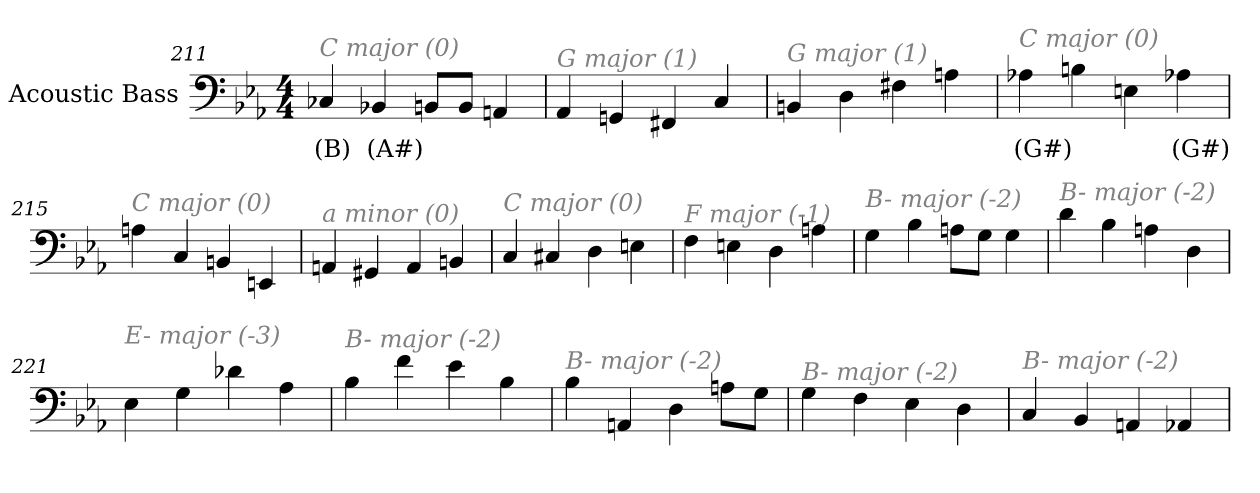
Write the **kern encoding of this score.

**kern	**text
*part1	*part1
*staff1	*staff1
*I"Acoustic Bass	*
*clefF4	*
*ITrd7c12	*
*k[b-e-a-]	*
*E-:	*
*M4/4	*
=211	=211
!LO:TX:i:color=#808080:t=C major (0)	!
4CC-Xi	(B)
4BBB-Xj	(A#)
8BBBL	.
8BBBJ	.
4AAAn	.
=212	=212
!LO:TX:i:color=#808080:t=G major (1)	!
4AAA-	.
4GGGn	.
4FFF#X	.
4CC	.
=213	=213
!LO:TX:i:color=#808080:t=G major (1)	!
4BBBn	.
4DD	.
4FF#X	.
4AAn	.
=214	=214
!LO:TX:i:color=#808080:t=C major (0)	!
4AA-Xj	(G#)
4BBn	.
4EEn	.
4AA-Xj	(G#)
=215	=215
!LO:TX:i:color=#808080:t=C major (0)	!
4AAn	.
4CC	.
4BBBn	.
4EEEn	.
=216	=216
!LO:TX:i:color=#808080:t=a minor (0)	!
4AAAn	.
4GGG#X	.
4AAA	.
4BBBn	.
=217	=217
!LO:TX:i:color=#808080:t=C major (0)	!
4CC	.
4CC#X	.
4DD	.
4EEn	.
=218	=218
!LO:TX:i:color=#808080:t=F major (-1)	!
4FF	.
4EEn	.
4DD	.
4AAn	.
=219	=219
!LO:TX:i:color=#808080:t=B- major (-2)	!
4GG	.
4BB-	.
8AAnL	.
8GGJ	.
4GG	.
=220	=220
!LO:TX:i:color=#808080:t=B- major (-2)	!
4D	.
4BB-	.
4AAn	.
4DD	.
=221	=221
!LO:TX:i:color=#808080:t=E- major (-3)	!
4EE-	.
4GG	.
4D-X	.
4AA-	.
=222	=222
!LO:TX:i:color=#808080:t=B- major (-2)	!
4BB-	.
4F	.
4E-	.
4BB-	.
=223	=223
!LO:TX:i:color=#808080:t=B- major (-2)	!
4BB-	.
4AAAn	.
4DD	.
8AAnL	.
8GGJ	.
=224	=224
!LO:TX:i:color=#808080:t=B- major (-2)	!
4GG	.
4FF	.
4EE-	.
4DD	.
=225	=225
!LO:TX:i:color=#808080:t=B- major (-2)	!
4CC	.
4BBB-	.
4AAAn	.
4AAA-X	.
=	=
*-	*-
